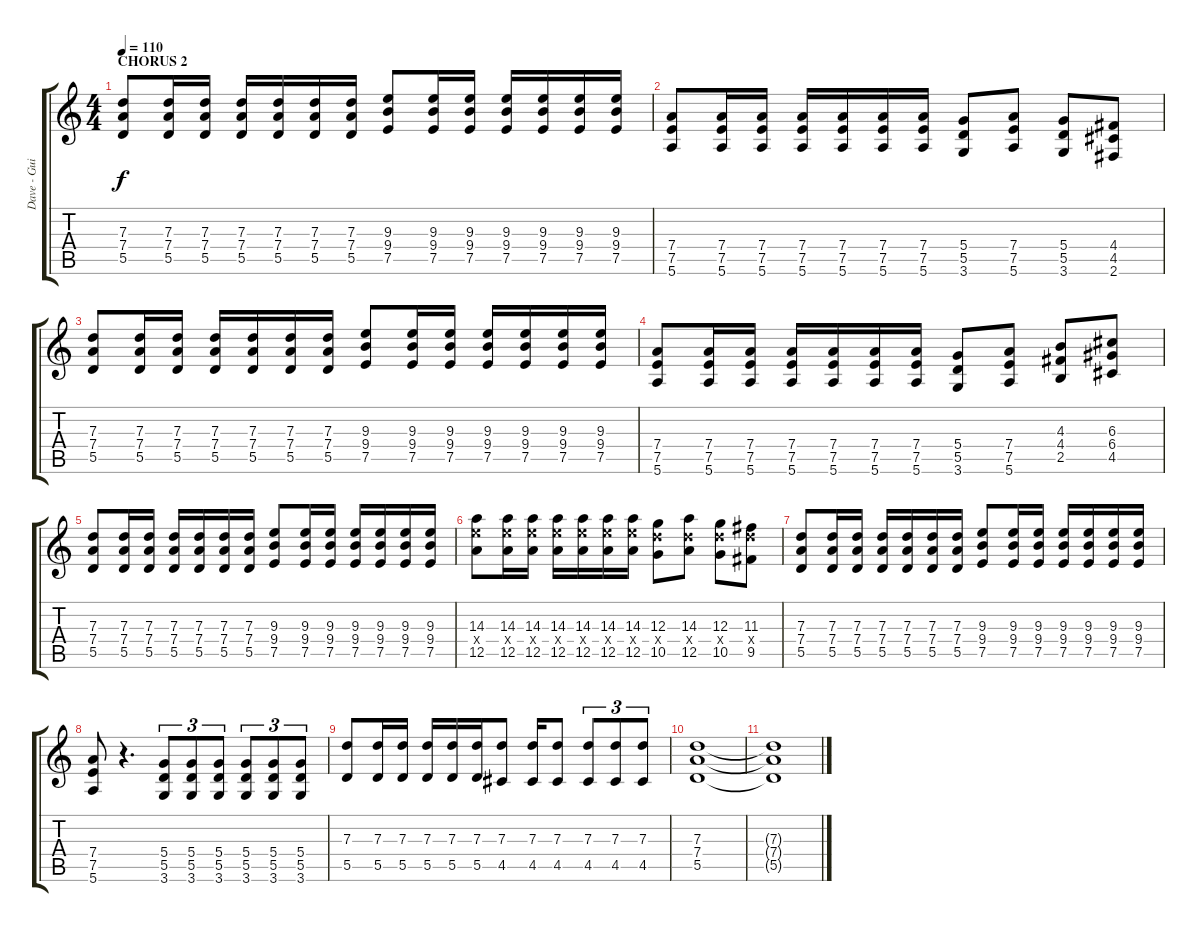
\track ("Dave - Guitar" "Dave - Gui") {instrument distortionguitar}
\staff {score tabs}
\tuning (E4 B3 G3 D3 A2 E2) {hide}
\ts (4 4)
\section ("" "CHORUS 2")
\tempo 110
\clef g2
\ks c
(7.3 7.4 5.5).8{dy f volume 14} (7.3 7.4 5.5).16 (7.3 7.4 5.5).16 (7.3 7.4 5.5).16 (7.3 7.4 5.5).16 (7.3 7.4 5.5).16 (7.3 7.4 5.5).16 (9.3 9.4 7.5).8 (9.3 9.4 7.5).16 (9.3 9.4 7.5).16 (9.3 9.4 7.5).16 (9.3 9.4 7.5).16 (9.3 9.4 7.5).16 (9.3 9.4 7.5).16 |
(7.4 7.5 5.6).8 (7.4 7.5 5.6).16 (7.4 7.5 5.6).16 (7.4 7.5 5.6).16 (7.4 7.5 5.6).16 (7.4 7.5 5.6).16 (7.4 7.5 5.6).16 (5.4 5.5 3.6).8 (7.4 7.5 5.6).8 (5.4 5.5 3.6).8 (4.4 4.5 2.6).8 |
(7.3 7.4 5.5).8 (7.3 7.4 5.5).16 (7.3 7.4 5.5).16 (7.3 7.4 5.5).16 (7.3 7.4 5.5).16 (7.3 7.4 5.5).16 (7.3 7.4 5.5).16 (9.3 9.4 7.5).8 (9.3 9.4 7.5).16 (9.3 9.4 7.5).16 (9.3 9.4 7.5).16 (9.3 9.4 7.5).16 (9.3 9.4 7.5).16 (9.3 9.4 7.5).16 |
(7.4 7.5 5.6).8 (7.4 7.5 5.6).16 (7.4 7.5 5.6).16 (7.4 7.5 5.6).16 (7.4 7.5 5.6).16 (7.4 7.5 5.6).16 (7.4 7.5 5.6).16 (5.4 5.5 3.6).8 (7.4 7.5 5.6).8 (4.3 4.4 2.5).8 (6.3 6.4 4.5).8 |
(7.3 7.4 5.5).8 (7.3 7.4 5.5).16 (7.3 7.4 5.5).16 (7.3 7.4 5.5).16 (7.3 7.4 5.5).16 (7.3 7.4 5.5).16 (7.3 7.4 5.5).16 (9.3 9.4 7.5).8 (9.3 9.4 7.5).16 (9.3 9.4 7.5).16 (9.3 9.4 7.5).16 (9.3 9.4 7.5).16 (9.3 9.4 7.5).16 (9.3 9.4 7.5).16 |
(14.3 14.4{x} 12.5).8 (14.3 14.4{x} 12.5).16 (14.3 14.4{x} 12.5).16 (14.3 14.4{x} 12.5).16 (14.3 14.4{x} 12.5).16 (14.3 14.4{x} 12.5).16 (14.3 14.4{x} 12.5).16 (12.3 12.4{x} 10.5).8 (14.3 12.4{x} 12.5).8 (12.3 12.4{x} 10.5).8 (11.3 12.4{x} 9.5).8 |
(7.3 7.4 5.5).8 (7.3 7.4 5.5).16 (7.3 7.4 5.5).16 (7.3 7.4 5.5).16 (7.3 7.4 5.5).16 (7.3 7.4 5.5).16 (7.3 7.4 5.5).16 (9.3 9.4 7.5).8 (9.3 9.4 7.5).16 (9.3 9.4 7.5).16 (9.3 9.4 7.5).16 (9.3 9.4 7.5).16 (9.3 9.4 7.5).16 (9.3 9.4 7.5).16 |
(7.4 7.5 5.6).8 r.4{d} (5.4 5.5 3.6).8{tu (3 2)} (5.4 5.5 3.6).8{tu (3 2)} (5.4 5.5 3.6).8{tu (3 2)} (5.4 5.5 3.6).8{tu (3 2)} (5.4 5.5 3.6).8{tu (3 2)} (5.4 5.5 3.6).8{tu (3 2)} |
(7.3 5.5).8{volume 16} (7.3 5.5).16 (7.3 5.5).16 (7.3 5.5).16 (7.3 5.5).16 (7.3 5.5).16 (7.3 4.5).8 (7.3 4.5).16 (7.3 4.5).8 (7.3 4.5).8{tu (3 2)} (7.3 4.5).8{tu (3 2)} (7.3 4.5).8{tu (3 2)} |
(7.3 7.4 5.5).1{volume 0} |
(7.3{t} 7.4{t} 5.5{t}).1
